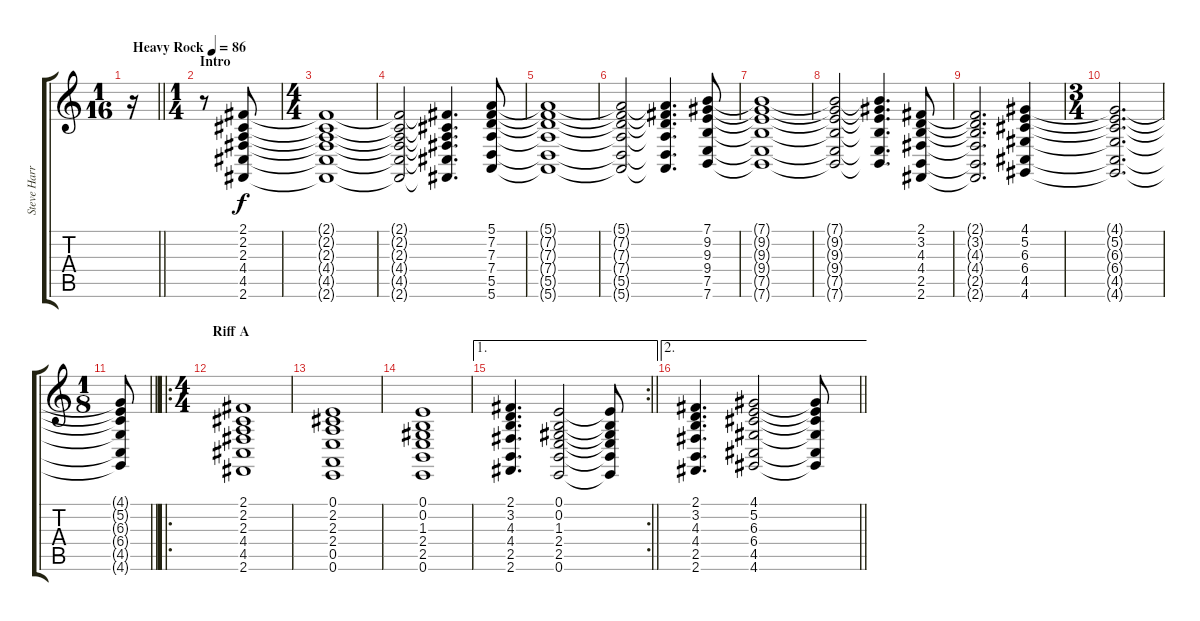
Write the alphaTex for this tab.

\track ("Steve Harris (Teclado)" "Steve Harr") {instrument stringensemble1}
\staff {score tabs}
\tuning (E4 B3 G3 D3 A2 E2) {hide}
\ts (1 16)
\tempo (86 "Heavy Rock")
\clef g2
\barLineRight lightlight
\ks c
r.16{dy f instrument stringensemble1} |
\ts (1 4)
\section ("" "Intro")
r.8 (2.1 2.2 2.3 4.4 4.5 2.6).8 |
\ts (4 4)
(2.1{t} 2.2{t} 2.3{t} 4.4{t} 4.5{t} 2.6{t}).1 |
(2.1{t} 2.2{t} 2.3{t} 4.4{t} 4.5{t} 2.6{t}).2 (2.1{t} 2.2{t} 2.3{t} 4.4{t} 4.5{t} 2.6{t}).4{d} (5.1 7.2 7.3 7.4 5.5 5.6).8 |
(5.1{t} 7.2{t} 7.3{t} 7.4{t} 5.5{t} 5.6{t}).1 |
(5.1{t} 7.2{t} 7.3{t} 7.4{t} 5.5{t} 5.6{t}).2 (5.1{t} 7.2{t} 7.3{t} 7.4{t} 5.5{t} 5.6{t}).4{d} (7.1 9.2 9.3 9.4 7.5 7.6).8 |
(7.1{t} 9.2{t} 9.3{t} 9.4{t} 7.5{t} 7.6{t}).1 |
(7.1{t} 9.2{t} 9.3{t} 9.4{t} 7.5{t} 7.6{t}).2 (7.1{t} 9.2{t} 9.3{t} 9.4{t} 7.5{t} 7.6{t}).4{d} (2.1 3.2 4.3 4.4 2.5 2.6).8 |
(2.1{t} 3.2{t} 4.3{t} 4.4{t} 2.5{t} 2.6{t}).2{d} (4.1 5.2 6.3 6.4 4.5 4.6).4 |
\ts (3 4)
(4.1{t} 5.2{t} 6.3{t} 6.4{t} 4.5{t} 4.6{t}).2{d} |
\ts (1 8)
\barLineRight lightlight
(4.1{t} 5.2{t} 6.3{t} 6.4{t} 4.5{t} 4.6{t}).8 |
\ro
\ts (4 4)
\section ("" "Riff A")
(2.1 2.2 2.3 4.4 4.5 2.6).1 |
(0.1 2.2 2.3 2.4 0.5 0.6).1 |
(0.1 0.2 1.3 2.4 2.5 0.6).1 |
\ae 1
\rc 2
\barLineRight lightlight
(2.1 3.2 4.3 4.4 2.5 2.6).4{d} (0.1 0.2 1.3 2.4 2.5 0.6).2 (0.1{t} 0.2{t} 1.3{t} 2.4{t} 2.5{t} 0.6{t}).8 |
\ae 2
\barLineRight lightlight
(2.1 3.2 4.3 4.4 2.5 2.6).4{d} (4.1 5.2 6.3 6.4 4.5 4.6).2 (4.1{t} 5.2{t} 6.3{t} 6.4{t} 4.5{t} 4.6{t}).8
